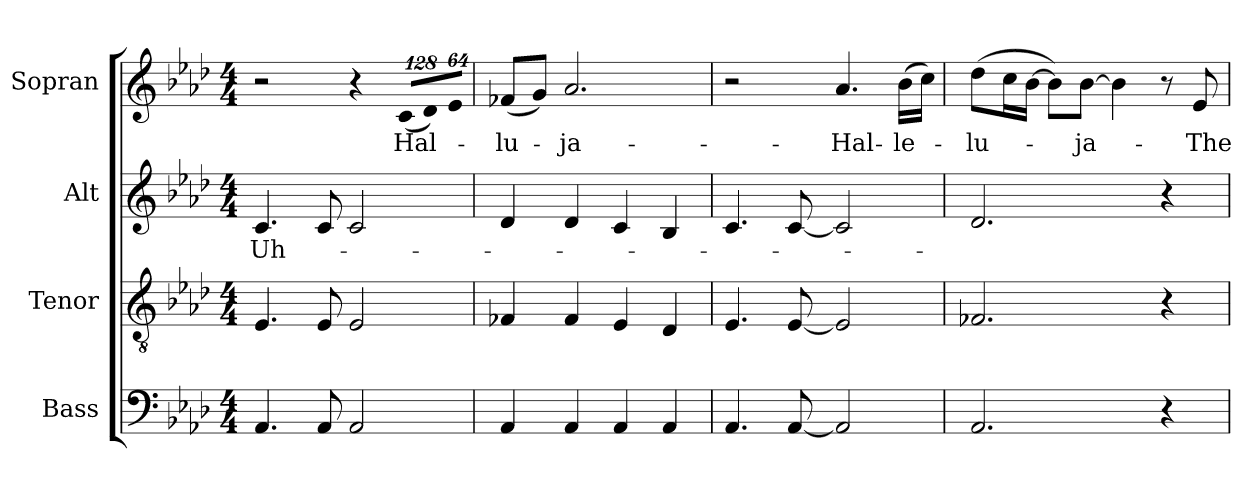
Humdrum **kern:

**kern	**kern	**kern	**text	**kern	**text
*part4	*part3	*part2	*part2	*part1	*part1
*staff4	*staff3	*staff2	*staff2	*staff1	*staff1
*I"Bass	*I"Tenor	*I"Alt	*	*I"Sopran	*
*I'B.	*I'T.	*I'A.	*	*I'S.	*
!!LO:PB:g=z
*clefF4	*clefGv2	*clefG2	*	*clefG2	*
*	*ITrd7c12	*	*	*	*
*k[b-e-a-d-]	*k[b-e-a-d-]	*k[b-e-a-d-]	*	*k[b-e-a-d-]	*
*A-:	*A-:	*A-:	*	*A-:	*
*M4/4	*M4/4	*M4/4	*	*M4/4	*
=1	=1	=1	=1	=1	=1
!	!	!	!LO:LY:b:color=#000000	!	!
4.AA-i/	4.EE-i/	4.ci/	Uh-	2r	.
8AA-i/	8EE-i/	8ci/	.	.	.
2AA-i/	2EE-i/	2ci/	.	4r	.
*	*	*	*	*Xbrackettup	*
!	!	!	!	!LO:N:vis=8	!
!	!	!	!	!	!LO:LY:b:color=#000000
.	.	.	.	(1024%85ci/L	Hal-
!	!	!	!	!LO:N:vis=8	!
.	.	.	.	1024%85d-i/)	.
!	!	!	!	!LO:N:vis=8	!
.	.	.	.	512%43e-i/J	.
=2	=2	=2	=2	=2	=2
!	!	!	!	!	!LO:LY:b:color=#000000
4AA-i/	4FF-Xi/	4d-i/	.	(8f-Xi/L	-lu-
.	.	.	.	8gi/J)	.
!	!	!	!	!	!LO:LY:b:color=#000000
4AA-i/	4FF-i/	4d-i/	.	2.a-i/	-ja-
4AA-i/	4EE-i/	4ci/	.	.	.
4AA-i/	4DD-i/	4B-i/	.	.	.
=3	=3	=3	=3	=3	=3
4.AA-i/	4.EE-i/	4.ci/	.	2r	.
[<8AA-i/	[<8EE-i/	[<8ci/	.	.	.
!	!	!	!	!	!LO:LY:b:color=#000000
2AA-i/]	2EE-i/]	2ci/]	.	4.a-i/	-Hal--
!	!	!	!	!	!LO:LY:b:color=#000000
.	.	.	.	(16b-i\LL	-le--
.	.	.	.	16cci\JJ)	.
=4	=4	=4	=4	=4	=4
!	!	!	!	!	!LO:LY:b:color=#000000
2.AA-i/	2.FF-Xi/	2.d-i/	.	(8dd-i\L	-lu-
.	.	.	.	16cci\L	.
.	.	.	.	[>16b-i\JJ	.
.	.	.	.	8b-i\L])	.
!	!	!	!	!	!LO:LY:b:color=#000000
.	.	.	.	[>8b-i\J	-ja-
.	.	.	.	4b-i\]	.
4r	4r	4r	.	8r	.
!	!	!	!	!	!LO:LY:b:color=#000000
.	.	.	.	8e-i/	-The-
=	=	=	=	=	=
*-	*-	*-	*-	*-	*-
